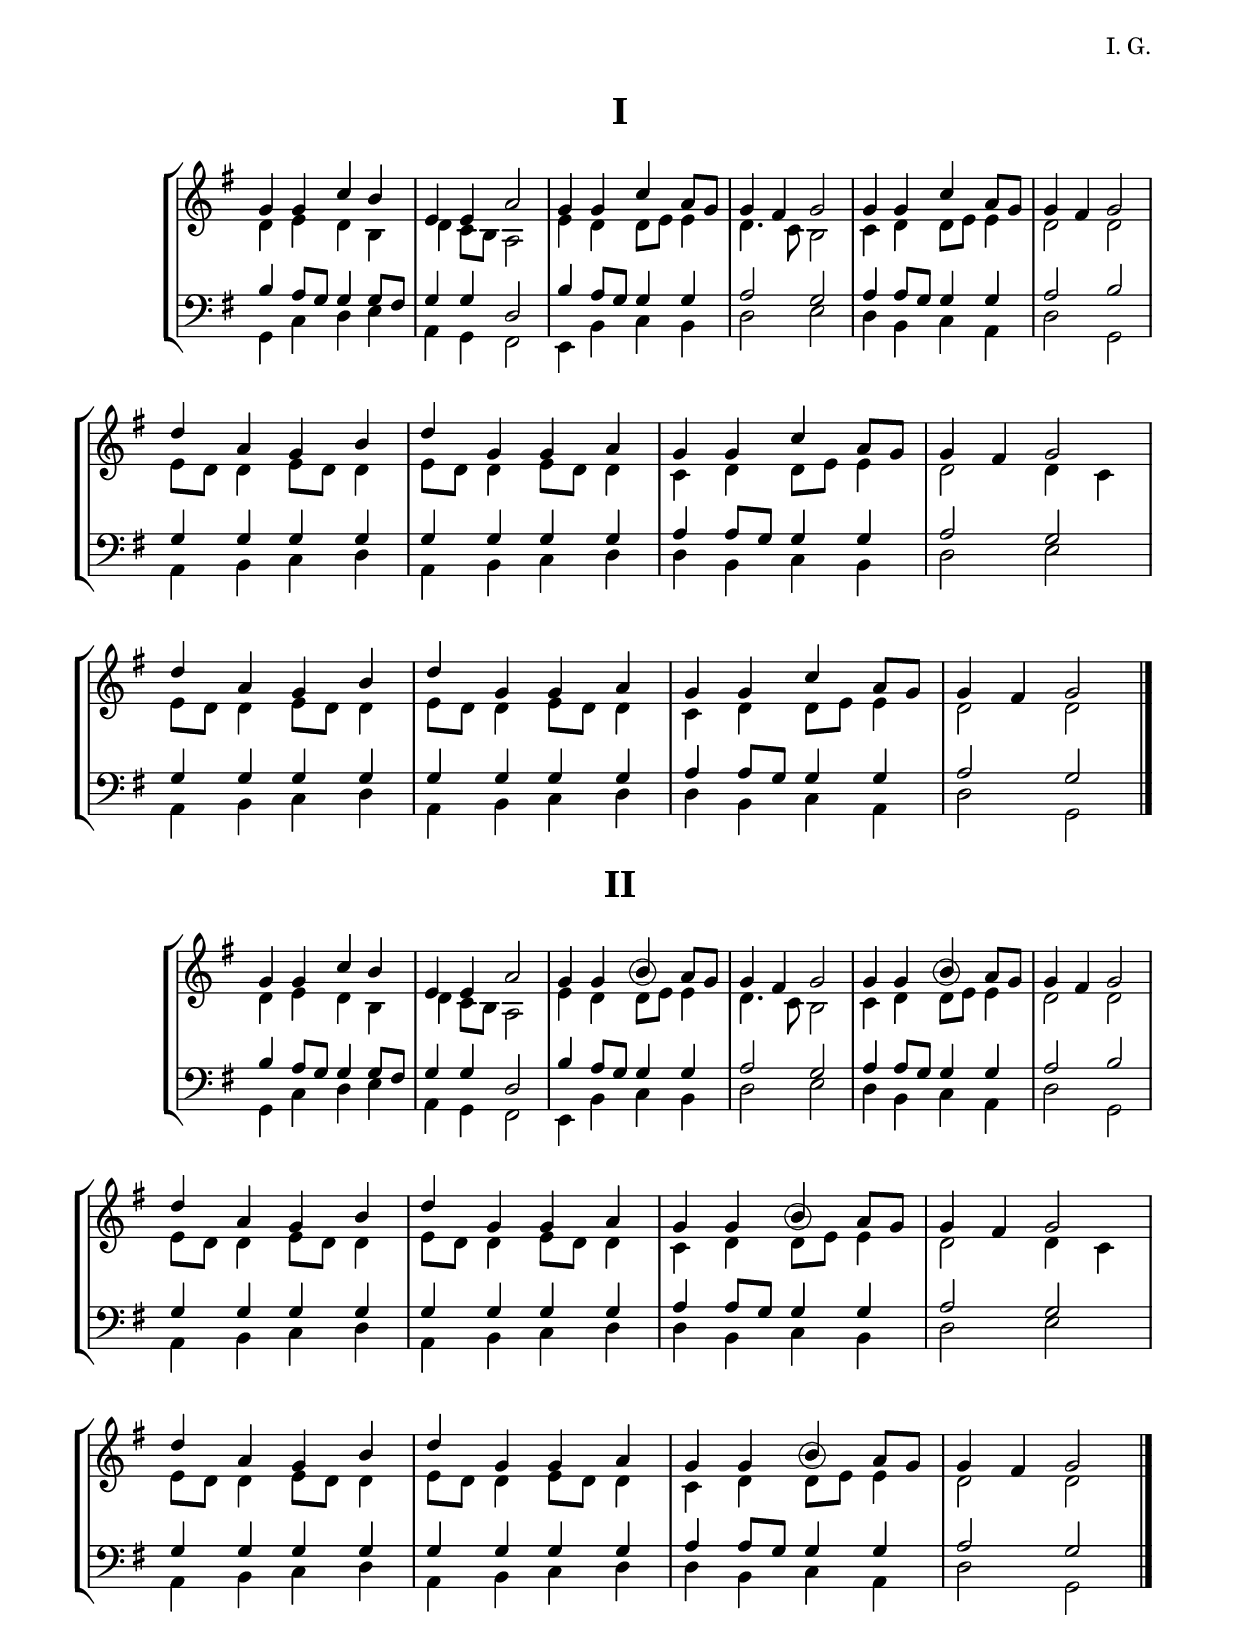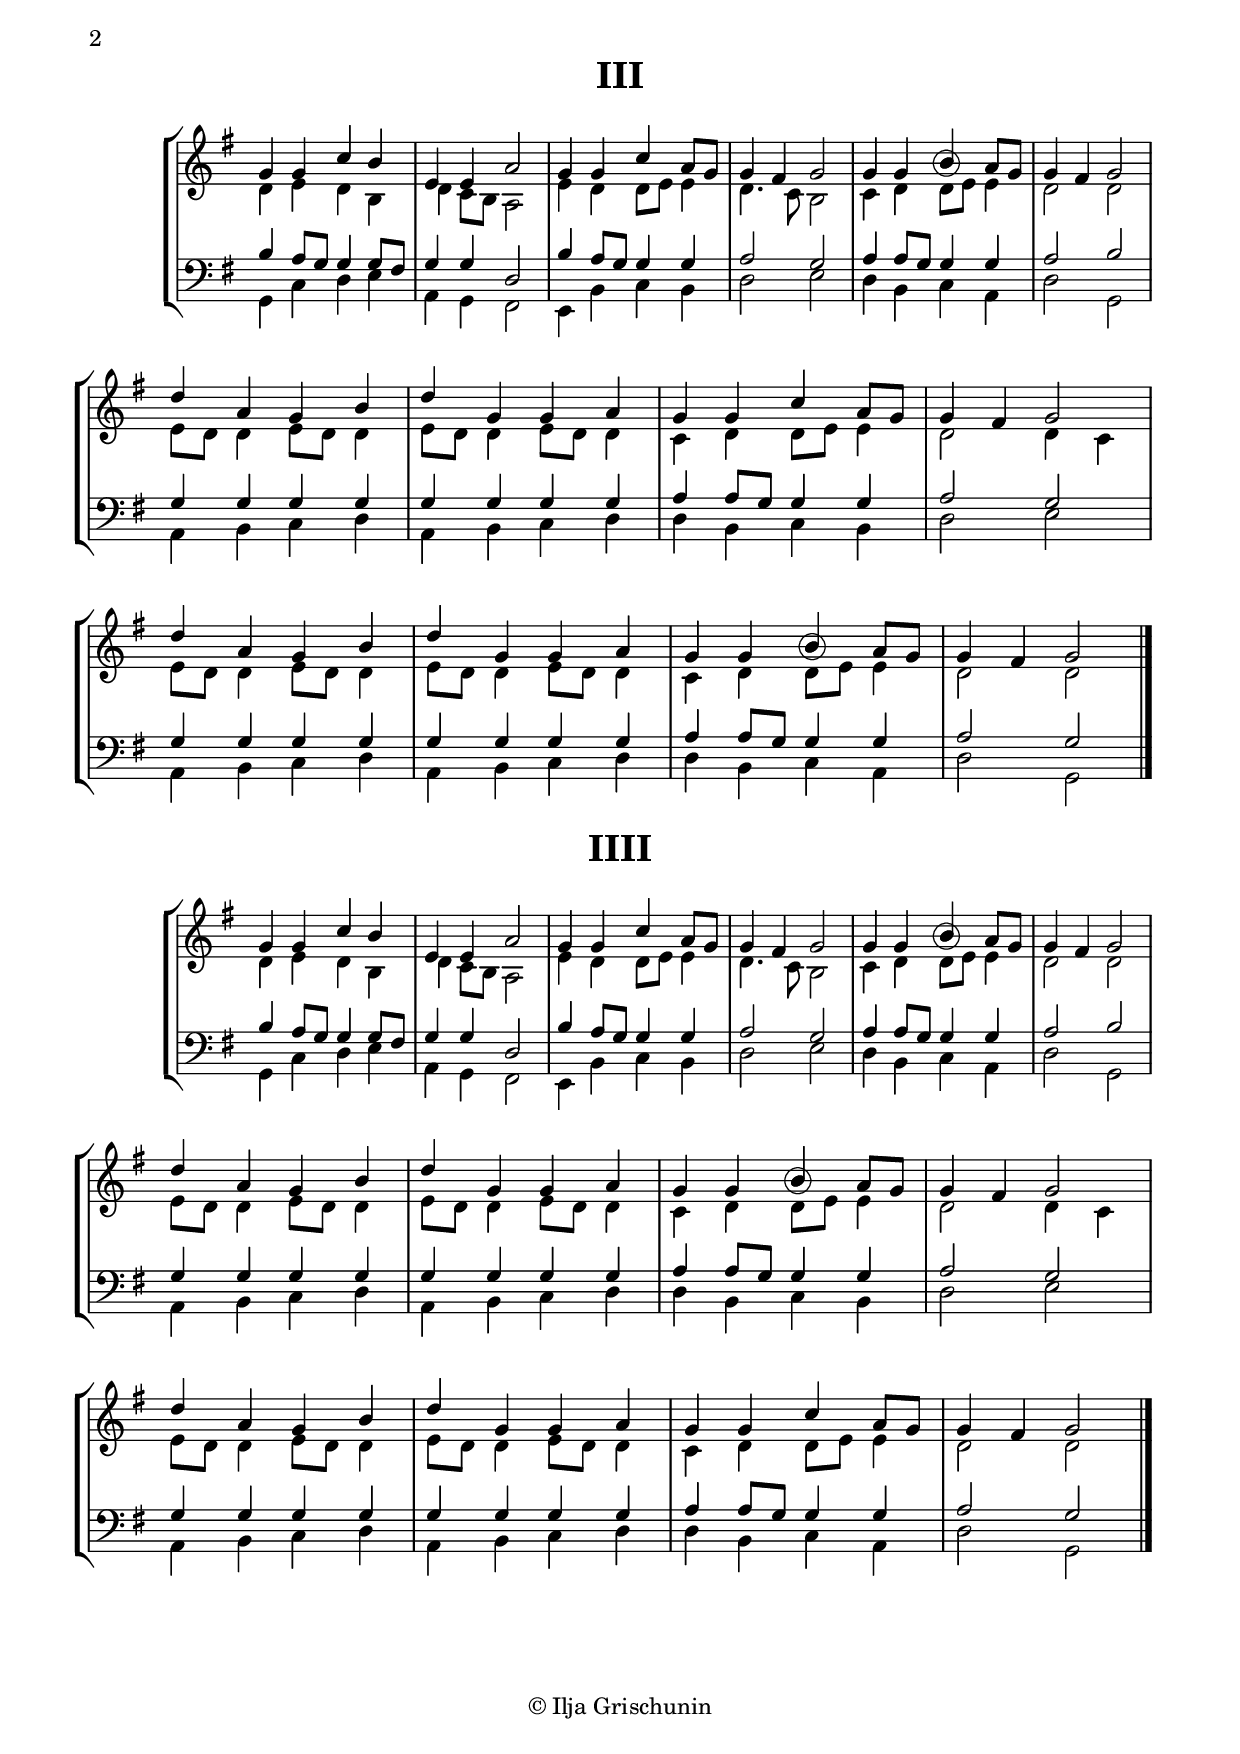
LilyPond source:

\version "2.19.15"

\language "deutsch"

\paper {
  %#(set-paper-size "a4")
  top-system-spacing #'basic-distance = #5
  top-markup-spacing #'basic-distance = #5
  markup-system-spacing #'basic-distance = #5
  system-system-spacing #'basic-distance = #15
  score-system-spacing #'basic-distance = #25
  last-bottom-spacing #'basic-distance = #20
  left-margin = 15
  right-margin = 15
}

\layout {
  \context {
    \PianoStaff
    \consists #Span_stem_engraver
  }
}

circle =
\once \override NoteHead.stencil =
#(lambda (grob)
   (let* ((note (ly:note-head::print grob))
          (combo-stencil (ly:stencil-add
                          note
                          (circle-stencil note 0.1 0.5))))
     (ly:make-stencil (ly:stencil-expr combo-stencil)
       (ly:stencil-extent note X)
       (ly:stencil-extent note Y))))

sopranoErste = \relative c'' {
  \clef treble
  \key g \major
  \override Staff.TimeSignature.stencil = ##f
  g4 g c h e, e a2
  \repeat unfold 2 {g4 g c a8 g g4 fis g2}
  \repeat unfold 2 {
    d'4 a g h d g, g a g g c a8 g g4 fis g2
  }
  \bar "|."
}

sopranoZweite = \relative c'' {
  \clef treble
  \key g \major
  \override Staff.TimeSignature.stencil = ##f
  g4 g c h e, e a2
  \repeat unfold 2 {g4 g {\circle h} a8 g g4 fis g2}
  \repeat unfold 2 {
    d'4 a g h d g, g a g g {\circle h} a8 g g4 fis g2
  }
  \bar "|."
}

sopranoDritte = \relative c'' {
  \clef treble
  \key g \major
  \override Staff.TimeSignature.stencil = ##f
  g4 g c h e, e a2
  g4 g c a8 g g4 fis g2
  g4 g {\circle h} a8 g g4 fis g2
  d'4 a g h d g, g a g g {\circle h} a8 g g4 fis g2
  d'4 a g h d g, g a g g c a8 g g4 fis g2
  \bar "|."
}

sopranoVierte = \relative c'' {
  \clef treble
  \key g \major
  \override Staff.TimeSignature.stencil = ##f
  g4 g c h e, e a2
  g4 g c a8 g g4 fis g2
  g4 g {\circle h} a8 g g4 fis g2
  d'4 a g h d g, g a g g c a8 g g4 fis g2
  d'4 a g h d g, g a g g {\circle h} a8 g g4 fis g2
  \bar "|."
}

alt = \relative c' {
  \clef treble
  \key g \major
  \override Staff.TimeSignature.stencil = ##f
  d4 e d h d c8 h a2
  e'4 d d8 e e4 d4. c8 h2
  c4 d d8 e e4 d2 d
  \break
  \repeat unfold 4 {e8 d d4} c d d8 e e4 d2 d4 c
  \repeat unfold 4 {e8 d d4} c d d8 e e4 d2 d
  \bar "|."
}

tenor = \relative c' {
  \clef bass
  \key g \major
  \override Staff.TimeSignature.stencil = ##f
  h4 a8 g g4 g8 fis g4 g d2
  h'4 a8 g g4 g a2 g
  a4 a8 g g4 g a2 h
  \repeat unfold 2 {\repeat unfold 8 {g4} a a8 g g4 g a2 g}
  \bar "|."
}

bas = \relative c {
  \clef bass
  \key g \major
  \override Staff.TimeSignature.stencil = ##f
  g4 c d e a, g fis2
  e4 h' c h d2 e
  d4 h c a d2 g,
  \repeat unfold 2 {a4 h c d}
  d h c h d2 e
  \repeat unfold 2 {a,4 h c d}
  d h c a d2 g,
  \bar "|."
}

\book {
  \paper {
    print-all-headers = ##t
  }
  \header {
    composer = "I. G."
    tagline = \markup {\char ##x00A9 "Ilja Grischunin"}
  }
  \markup { \vspace #1 }
%%%%%%%%%%%%%%%%%%%%% ERSTE %%%%%%%%%%%%%%%%%%%
  \score {
    \new StaffGroup <<
      \new Staff {
        <<\sopranoErste \\ \alt>>
      }
      \new Staff {
        <<\tenor \\ \bas>>
      }
    >>
    \header {
      title = "I"
      composer = ##f
    }
    \layout {
      \context {
        \Score
        \override StaffGrouper.staff-staff-spacing.basic-distance = #13
        \remove "Bar_number_engraver"
      }
    }
  }
  %\pageBreak
%%%%%%%%%%%%%%%%%%%%% ZWEITE %%%%%%%%%%%%%%%%%%%
  \score {
    \new StaffGroup <<
      \new Staff {
        <<\sopranoZweite \\ \alt>>
      }
      \new Staff {
        <<\tenor \\ \bas>>
      }
    >>
    \header {
      title = "II"
      composer = ##f
    }
    \layout {
      \context {
        \Score
        \override StaffGrouper.staff-staff-spacing.basic-distance = #13
        \remove "Bar_number_engraver"
      }
    }
  }
%%%%%%%%%%%%%%%%%%%%% DRITTE %%%%%%%%%%%%%%%%%%%
  \score {
    \new StaffGroup <<
      \new Staff {
        <<\sopranoVierte \\ \alt>>
      }
      \new Staff {
        <<\tenor \\ \bas>>
      }
    >>
    \header {
      title = "III"
      composer = ##f
    }
    \layout {
      \context {
        \Score
        \override StaffGrouper.staff-staff-spacing.basic-distance = #13
        \remove "Bar_number_engraver"
      }
    }
  }
%%%%%%%%%%%%%%%%%%%%% VIERTE %%%%%%%%%%%%%%%%%%%
  \score {
    \new StaffGroup <<
      \new Staff {
        <<\sopranoDritte \\ \alt>>
      }
      \new Staff {
        <<\tenor \\ \bas>>
      }
    >>
    \header {
      title = "IIII"
      composer = ##f
    }
    \layout {
      \context {
        \Score
        \override StaffGrouper.staff-staff-spacing.basic-distance = #13
        \remove "Bar_number_engraver"
      }
    }
  }
}